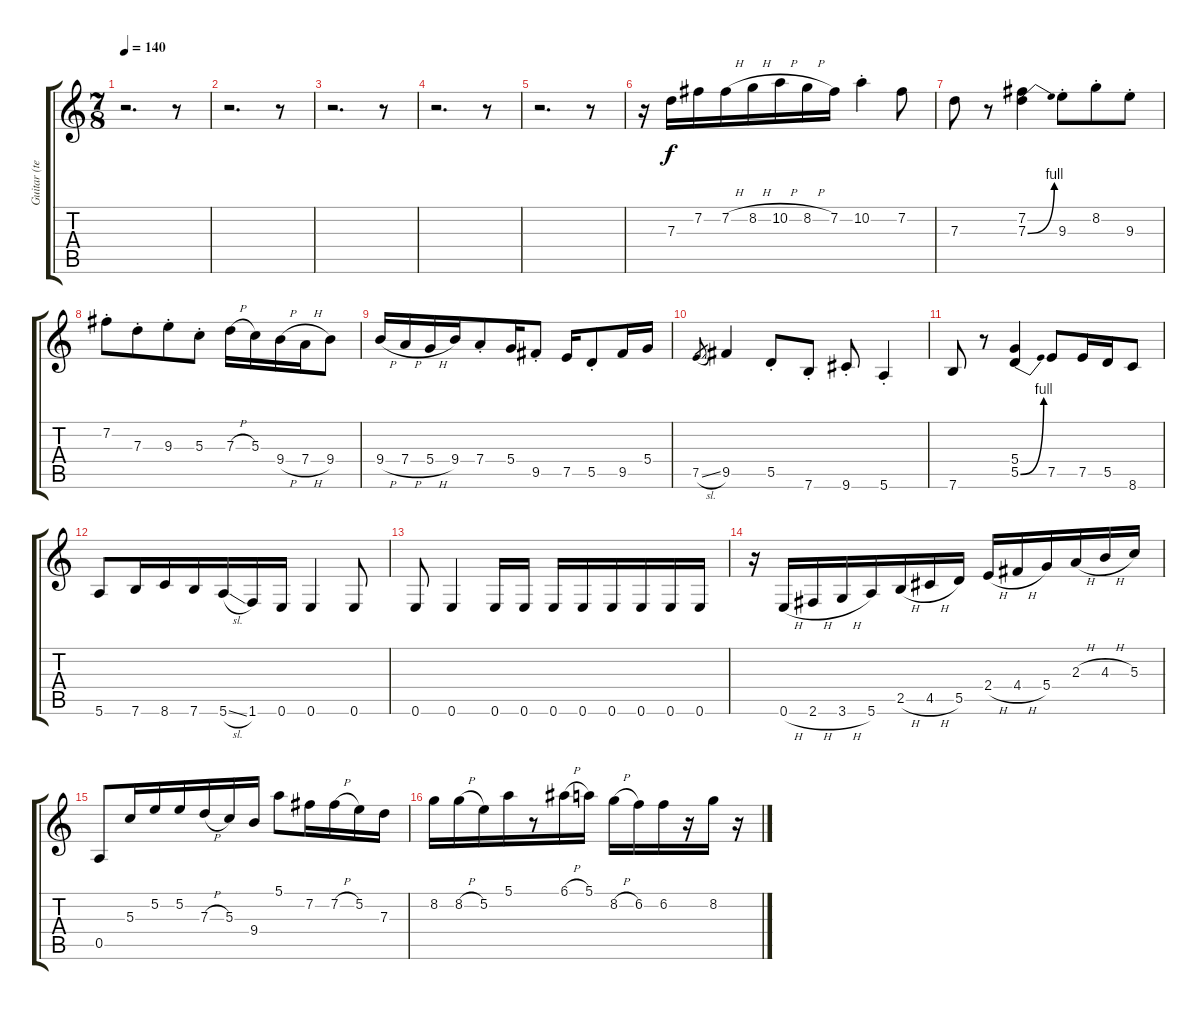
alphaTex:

\track ("Guitar (tele)" "Guitar (te") {instrument overdrivenguitar}
\staff {score tabs}
\tuning (E4 B3 G3 D3 A2 E2) {hide}
\ts (7 8)
\tempo 140
\clef g2
\ks c
r.2{d dy f} r.8 |
r.2{d} r.8 |
r.2{d} r.8 |
r.2{d} r.8 |
r.2{d} r.8 |
r.16 7.3.16{instrument electricguitarclean} 7.2.16 7.2{h}.16 8.2{h}.16 10.2{h}.16 8.2{h}.16 7.2.16 10.2{st}.4 7.2.8 |
7.3.8 r.8 (7.2 7.3{be (bend 0 0 60 4)}).4 9.3{st}.8 8.2{st}.8 9.3{st}.8 |
7.2{st}.8 7.3{st}.8 9.3{st}.8 5.3{st}.8 7.3{h}.16 5.3.16 9.4{h}.16 7.4{h}.16 9.4.8 |
9.4{h}.16 7.4{h}.16 5.4{h}.16 9.4.16 7.4{st}.8 5.4.16 9.5{st}.8 7.5.16 5.5{st}.8 9.5.16 5.4.16 |
7.5{sl}.8{gr} 9.5.4 5.5{st}.8 7.6{st}.8 9.6{st}.8 5.6{st}.4 |
7.6.8 r.8 (5.4 5.5{be (bend 0 0 60 4)}).4 7.5.8 7.5.16 5.5.16 8.6.8 |
5.6.8 7.6.16 8.6.16 7.6.16 5.6{sl}.16 1.6.16 0.6.16 0.6.4 0.6.8 |
0.6.8 0.6.4 0.6.16 0.6.16 0.6.16 0.6.16 0.6.16 0.6.16 0.6.16 0.6.16 |
r.16 0.6{h}.16 2.6{h}.16 3.6{h}.16 5.6.16 2.5{h}.16 4.5{h}.16 5.5.16 2.4{h}.16 4.4{h}.16 5.4.16 2.3{h}.16 4.3{h}.16 5.3.16 |
0.5.8 5.3.16 5.2.16 5.2.16 7.3{h}.16 5.3.16 9.4.16 5.1.8 7.2.16 7.2{h}.16 5.2.16 7.3.16 |
8.2.16 8.2{h}.16 5.2.16 5.1.16 r.8 6.1{h}.16 5.1.16 8.2{h}.16 6.2.16 6.2.16 r.16 8.2.16 r.16
